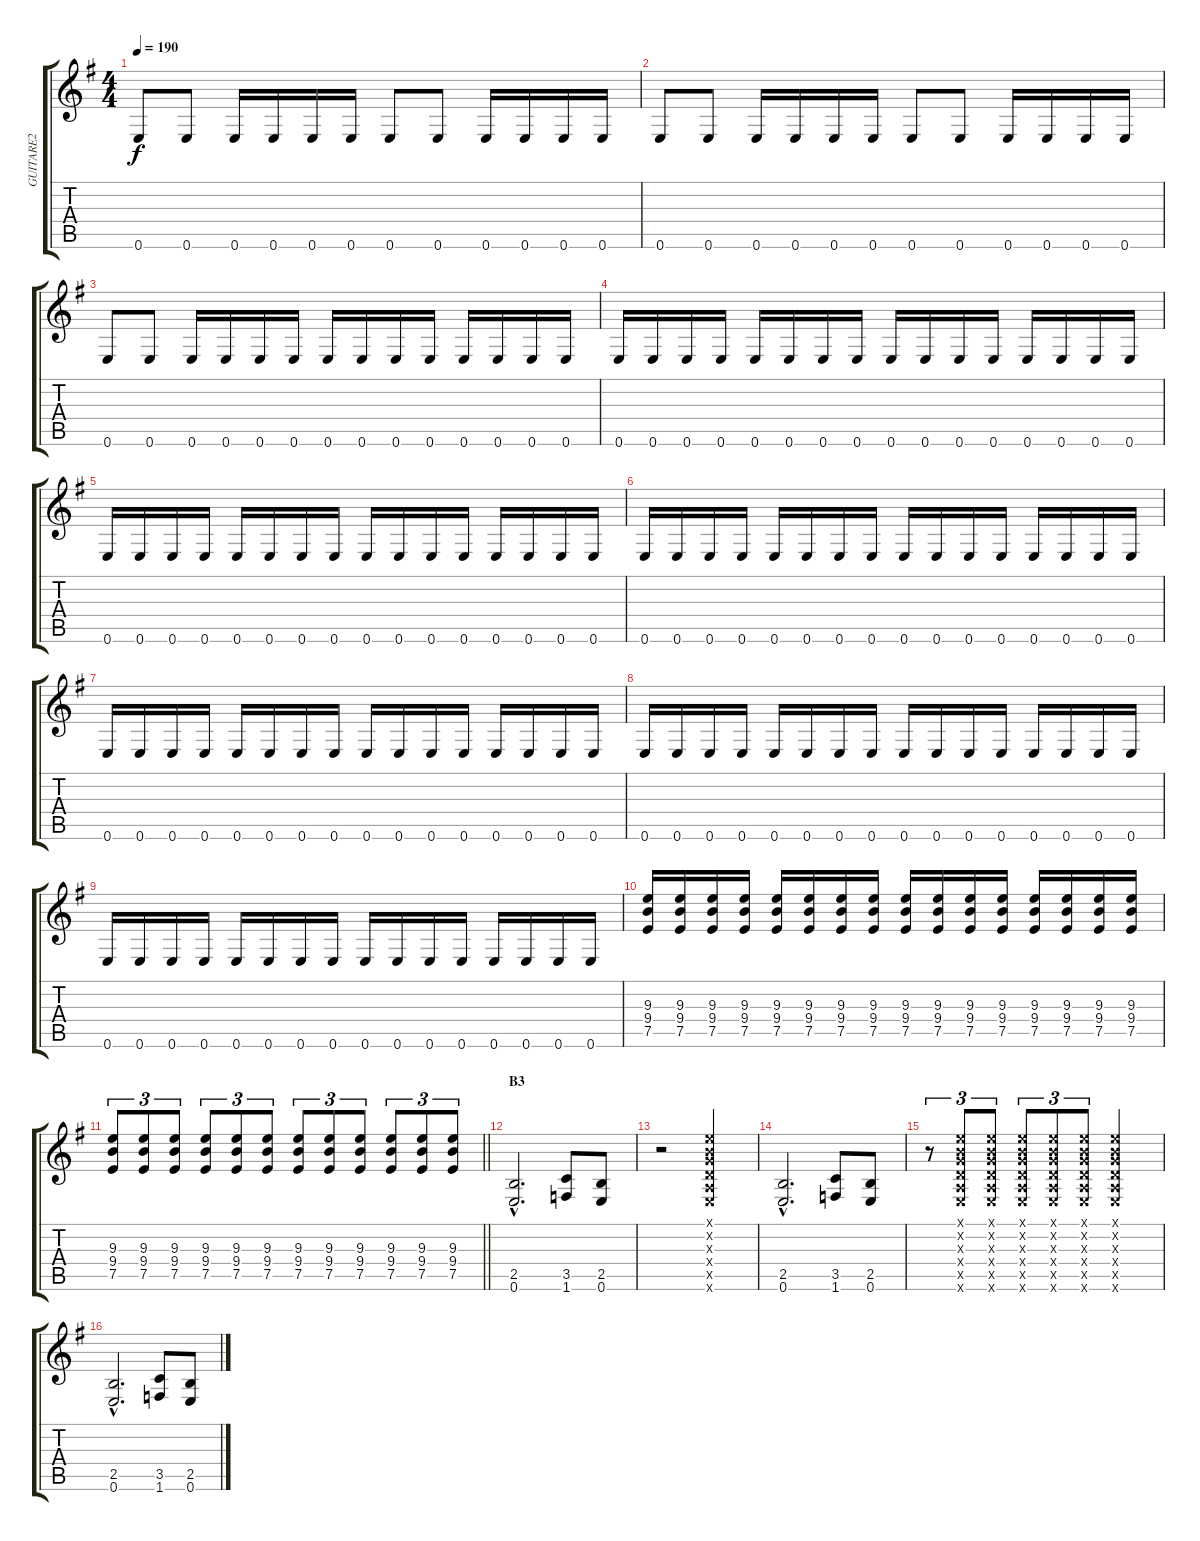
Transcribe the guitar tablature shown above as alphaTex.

\track ("GUITARE2" "GUITARE2") {instrument distortionguitar}
\staff {score tabs}
\tuning (E4 B3 G3 D3 A2 E2) {hide}
\ts (4 4)
\tempo 190
\clef g2
\ks g
0.6.8{dy f} 0.6.8 0.6.16 0.6.16 0.6.16 0.6.16 0.6.8 0.6.8 0.6.16 0.6.16 0.6.16 0.6.16 |
0.6.8 0.6.8 0.6.16 0.6.16 0.6.16 0.6.16 0.6.8 0.6.8 0.6.16 0.6.16 0.6.16 0.6.16 |
0.6.8 0.6.8 0.6.16 0.6.16 0.6.16 0.6.16 0.6.16 0.6.16 0.6.16 0.6.16 0.6.16 0.6.16 0.6.16 0.6.16 |
0.6.16 0.6.16 0.6.16 0.6.16 0.6.16 0.6.16 0.6.16 0.6.16 0.6.16 0.6.16 0.6.16 0.6.16 0.6.16 0.6.16 0.6.16 0.6.16 |
0.6.16 0.6.16 0.6.16 0.6.16 0.6.16 0.6.16 0.6.16 0.6.16 0.6.16 0.6.16 0.6.16 0.6.16 0.6.16 0.6.16 0.6.16 0.6.16 |
0.6.16 0.6.16 0.6.16 0.6.16 0.6.16 0.6.16 0.6.16 0.6.16 0.6.16 0.6.16 0.6.16 0.6.16 0.6.16 0.6.16 0.6.16 0.6.16 |
0.6.16 0.6.16 0.6.16 0.6.16 0.6.16 0.6.16 0.6.16 0.6.16 0.6.16 0.6.16 0.6.16 0.6.16 0.6.16 0.6.16 0.6.16 0.6.16 |
0.6.16 0.6.16 0.6.16 0.6.16 0.6.16 0.6.16 0.6.16 0.6.16 0.6.16 0.6.16 0.6.16 0.6.16 0.6.16 0.6.16 0.6.16 0.6.16 |
0.6.16 0.6.16 0.6.16 0.6.16 0.6.16 0.6.16 0.6.16 0.6.16 0.6.16 0.6.16 0.6.16 0.6.16 0.6.16 0.6.16 0.6.16 0.6.16 |
(9.3 9.4 7.5).16 (9.3 9.4 7.5).16 (9.3 9.4 7.5).16 (9.3 9.4 7.5).16 (9.3 9.4 7.5).16 (9.3 9.4 7.5).16 (9.3 9.4 7.5).16 (9.3 9.4 7.5).16 (9.3 9.4 7.5).16 (9.3 9.4 7.5).16 (9.3 9.4 7.5).16 (9.3 9.4 7.5).16 (9.3 9.4 7.5).16 (9.3 9.4 7.5).16 (9.3 9.4 7.5).16 (9.3 9.4 7.5).16 |
\barLineRight lightlight
(9.3 9.4 7.5).8{tu (3 2)} (9.3 9.4 7.5).8{tu (3 2)} (9.3 9.4 7.5).8{tu (3 2)} (9.3 9.4 7.5).8{tu (3 2)} (9.3 9.4 7.5).8{tu (3 2)} (9.3 9.4 7.5).8{tu (3 2)} (9.3 9.4 7.5).8{tu (3 2)} (9.3 9.4 7.5).8{tu (3 2)} (9.3 9.4 7.5).8{tu (3 2)} (9.3 9.4 7.5).8{tu (3 2)} (9.3 9.4 7.5).8{tu (3 2)} (9.3 9.4 7.5).8{tu (3 2)} |
\section ("" "B3")
(2.5{hac} 0.6{hac}).2{d} (3.5 1.6).8 (2.5 0.6).8 |
r.2 (0.1{x} 0.2{x} 0.3{x} 0.4{x} 0.5{x} 0.6{x}).2 |
(2.5{hac} 0.6{hac}).2{d} (3.5 1.6).8 (2.5 0.6).8 |
r.8{tu (3 2)} (0.1{x} 0.2{x} 0.3{x} 0.4{x} 0.5{x} 0.6{x}).8{tu (3 2)} (0.1{x} 0.2{x} 0.3{x} 0.4{x} 0.5{x} 0.6{x}).8{tu (3 2)} (0.1{x} 0.2{x} 0.3{x} 0.4{x} 0.5{x} 0.6{x}).8{tu (3 2)} (0.1{x} 0.2{x} 0.3{x} 0.4{x} 0.5{x} 0.6{x}).8{tu (3 2)} (0.1{x} 0.2{x} 0.3{x} 0.4{x} 0.5{x} 0.6{x}).8{tu (3 2)} (0.1{x} 0.2{x} 0.3{x} 0.4{x} 0.5{x} 0.6{x}).2 |
(2.5{hac} 0.6{hac}).2{d} (3.5 1.6).8 (2.5 0.6).8
